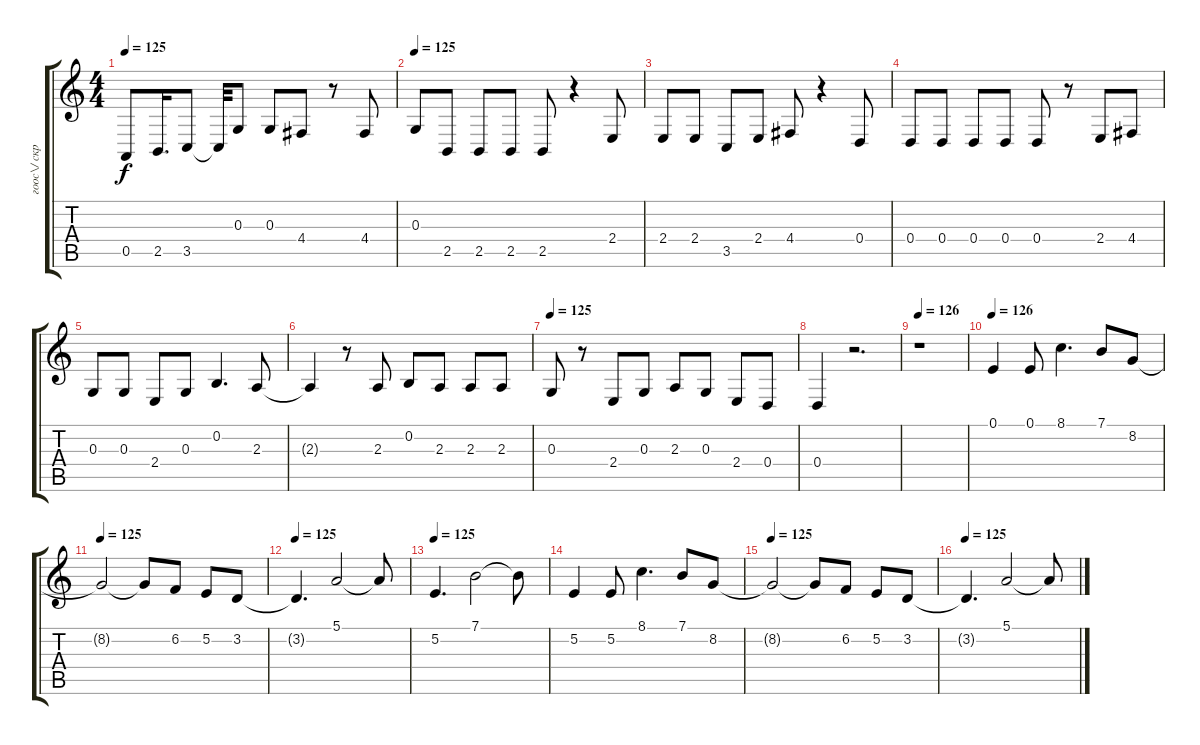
\track ("гоос\\/ скрипка" "гоос\\/ скр") {instrument viola}
\staff {score tabs}
\tuning (E4 B3 G3 D3 A2 E2) {hide}
\ts (4 4)
\tempo 125
\clef g2
\ks c
0.5.8{dy f} 2.5.16{d} 3.5.8 3.5{t}.32 0.3.8 0.3.8 4.4.8 r.8 4.4.8 |
\tempo 125
0.3.8 2.5.8 2.5.8 2.5.8 2.5.8 r.4 2.4.8 |
2.4.8 2.4.8 3.5.8 2.4.8 4.4.8 r.4 0.4.8 |
0.4.8 0.4.8 0.4.8 0.4.8 0.4.8 r.8 2.4.8 4.4.8 |
0.3.8 0.3.8 2.4.8 0.3.8 0.2.4{d} 2.3.8 |
2.3{t}.4 r.8 2.3.8 0.2.8 2.3.8 2.3.8 2.3.8 |
\tempo 125
0.3.8 r.8 2.4.8 0.3.8 2.3.8 0.3.8 2.4.8 0.4.8 |
0.4.4 r.2{d} |
\tempo 126
r.1 |
\tempo 126
0.1.4 0.1.8 8.1.4{d} 7.1.8 8.2.8 |
\tempo 125
8.2{t}.2 8.2{t}.8 6.2.8 5.2.8 3.2.8 |
\tempo 125
3.2{t}.4{d} 5.1.2 5.1{t}.8 |
\tempo 125
5.2.4{d} 7.1.2 7.1{t}.8 |
5.2.4 5.2.8 8.1.4{d} 7.1.8 8.2.8 |
\tempo 125
8.2{t}.2 8.2{t}.8 6.2.8 5.2.8 3.2.8 |
\tempo 125
3.2{t}.4{d} 5.1.2 5.1{t}.8
